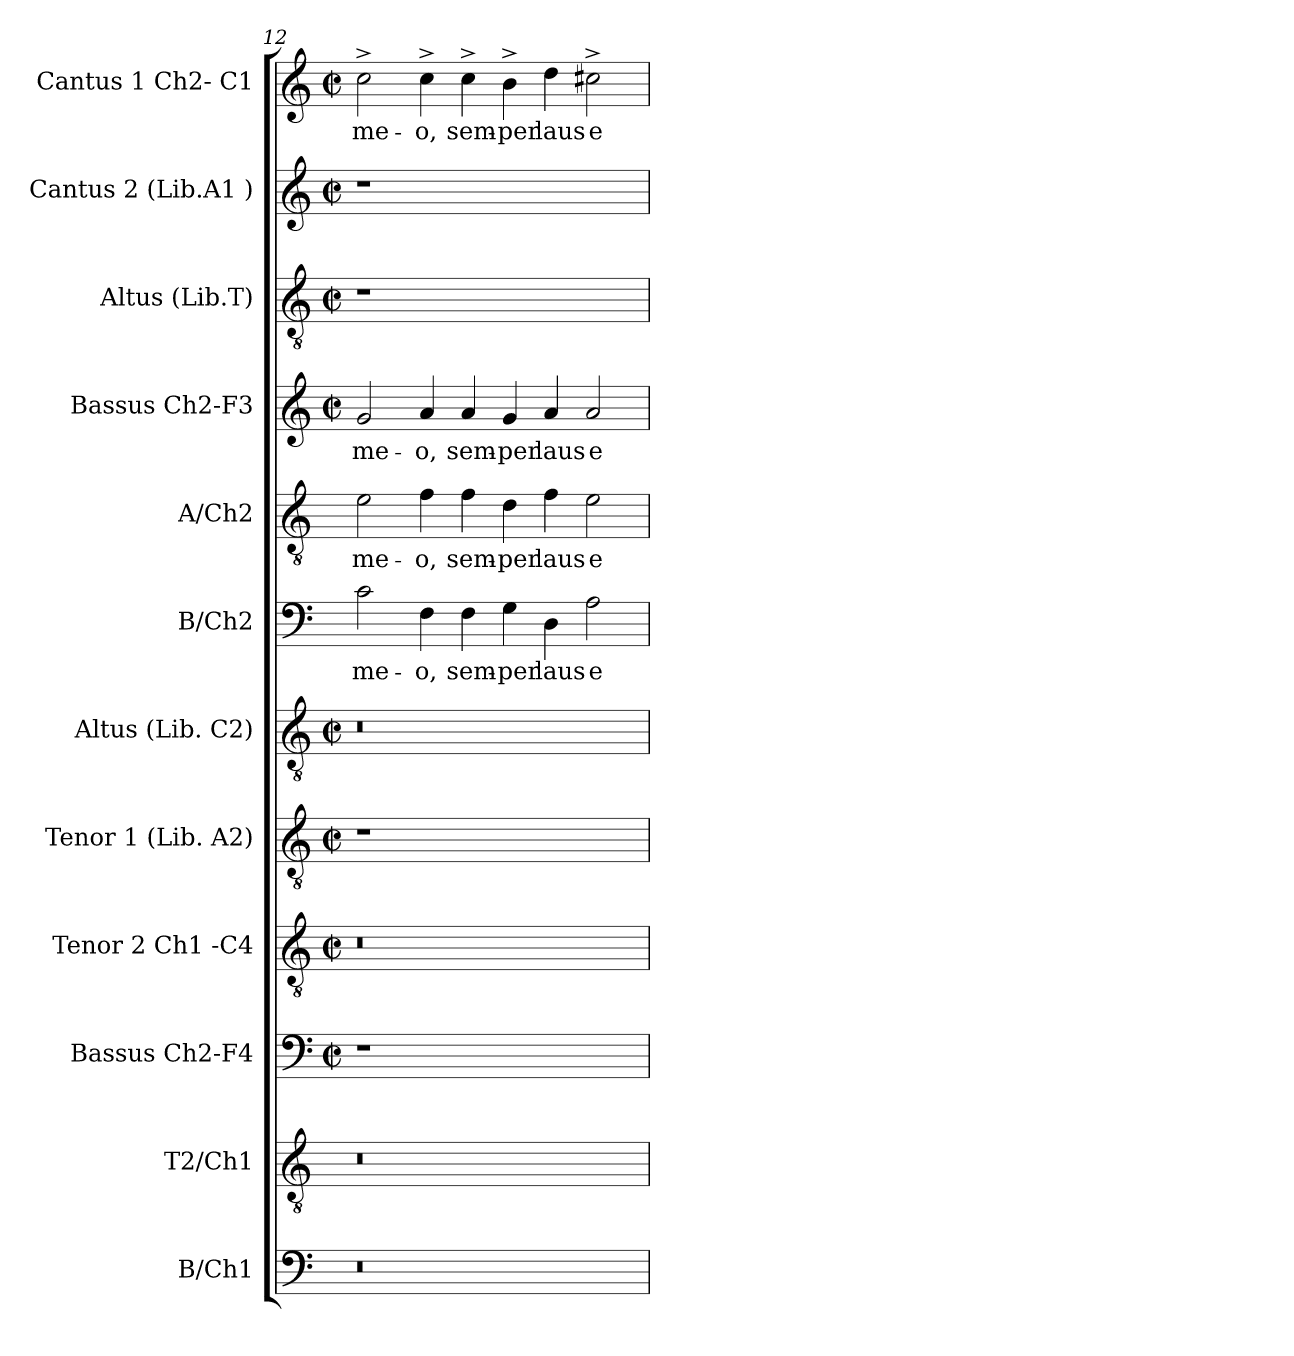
**kern	**kern	**kern	**kern	**kern	**kern	**kern	**text	**kern	**text	**kern	**text	**kern	**kern	**kern	**text
*part12	*part11	*part10	*part9	*part8	*part7	*part6	*part6	*part5	*part5	*part4	*part4	*part3	*part2	*part1	*part1
*staff12	*staff11	*staff10	*staff9	*staff8	*staff7	*staff6	*staff6	*staff5	*staff5	*staff4	*staff4	*staff3	*staff2	*staff1	*staff1
*I"B/Ch1	*I"T2/Ch1	*I"Bassus  Ch2-F4	*I"Tenor 2  Ch1 -C4	*I"Tenor 1  (Lib. A2)	*I"Altus  (Lib. C2)	*I"B/Ch2	*	*I"A/Ch2	*	*I"Bassus  Ch2-F3	*	*I"Altus  (Lib.T)	*I"Cantus 2  (Lib.A1 )	*I"Cantus 1  Ch2- C1	*
*I'B/Ch1	*I'T2/Ch1	*I'Ch	*I'T1 /Ch1	*	*I'C2	*I'B/Ch2	*	*I'A/Ch2	*	*	*	*	*	*I'C1 /Ch2	*
*clefF4	*clefGv2	*clefF4	*clefGv2	*clefGv2	*clefGv2	*clefF4	*	*clefGv2	*	*clefG2	*	*clefGv2	*clefG2	*clefG2	*
*	*	*M2/2	*M2/2	*M2/2	*M2/2	*	*	*	*	*M2/2	*	*M2/2	*M2/2	*M2/2	*
*	*	*met(c|)	*met(c|)	*met(c|)	*met(c|)	*	*	*	*	*met(c|)	*	*met(c|)	*met(c|)	*met(c|)	*
=12	=12	=12	=12	=12	=12	=12	=12	=12	=12	=12	=12	=12	=12	=12	=12
!	!	!	!	!	!	!	!LO:LY:b:cj	!	!LO:LY:b:cj	!	!LO:LY:b:cj	!	!	!	!LO:LY:b:cj
0r	0r	1r	0r	1r	0r	2c\	me-	2e\	me-	2g/	me-	1r	1r	2cc^<\	me-
!	!	!	!	!	!	!	!LO:LY:b:cj	!	!LO:LY:b:cj	!	!LO:LY:b:cj	!	!	!	!LO:LY:b:cj
.	.	.	.	.	.	4F\	-o,	4f\	-o,	4a/	-o,	.	.	4cc^<\	-o,
!	!	!	!	!	!	!	!LO:LY:b	!	!LO:LY:b	!	!LO:LY:b	!	!	!	!LO:LY:b
.	.	.	.	.	.	4F\	sem-	4f\	sem-	4a/	sem-	.	.	4cc^<\	sem-
!	!	!	!	!	!	!	!LO:LY:b:rj	!	!LO:LY:b:rj	!	!LO:LY:b:rj	!	!	!	!LO:LY:b:rj
.	.	1ryy	.	1ryy	.	4G\	-per	4d\	-per	4g/	-per	1ryy	1ryy	4b^<\	-per
!	!	!	!	!	!	!	!LO:LY:b:cj	!	!LO:LY:b:cj	!	!LO:LY:b:cj	!	!	!	!LO:LY:b:cj
.	.	.	.	.	.	4D\	laus	4f\	laus	4a/	laus	.	.	4dd\	laus
!	!	!	!	!	!	!	!LO:LY:b:cj	!	!LO:LY:b:cj	!	!LO:LY:b:cj	!	!	!	!LO:LY:b:cj
.	.	.	.	.	.	2A\	e-	2e\	e-	2a/	e-	.	.	2cc#X^<\	e-
=	=	=	=	=	=	=	=	=	=	=	=	=	=	=	=
*-	*-	*-	*-	*-	*-	*-	*-	*-	*-	*-	*-	*-	*-	*-	*-
